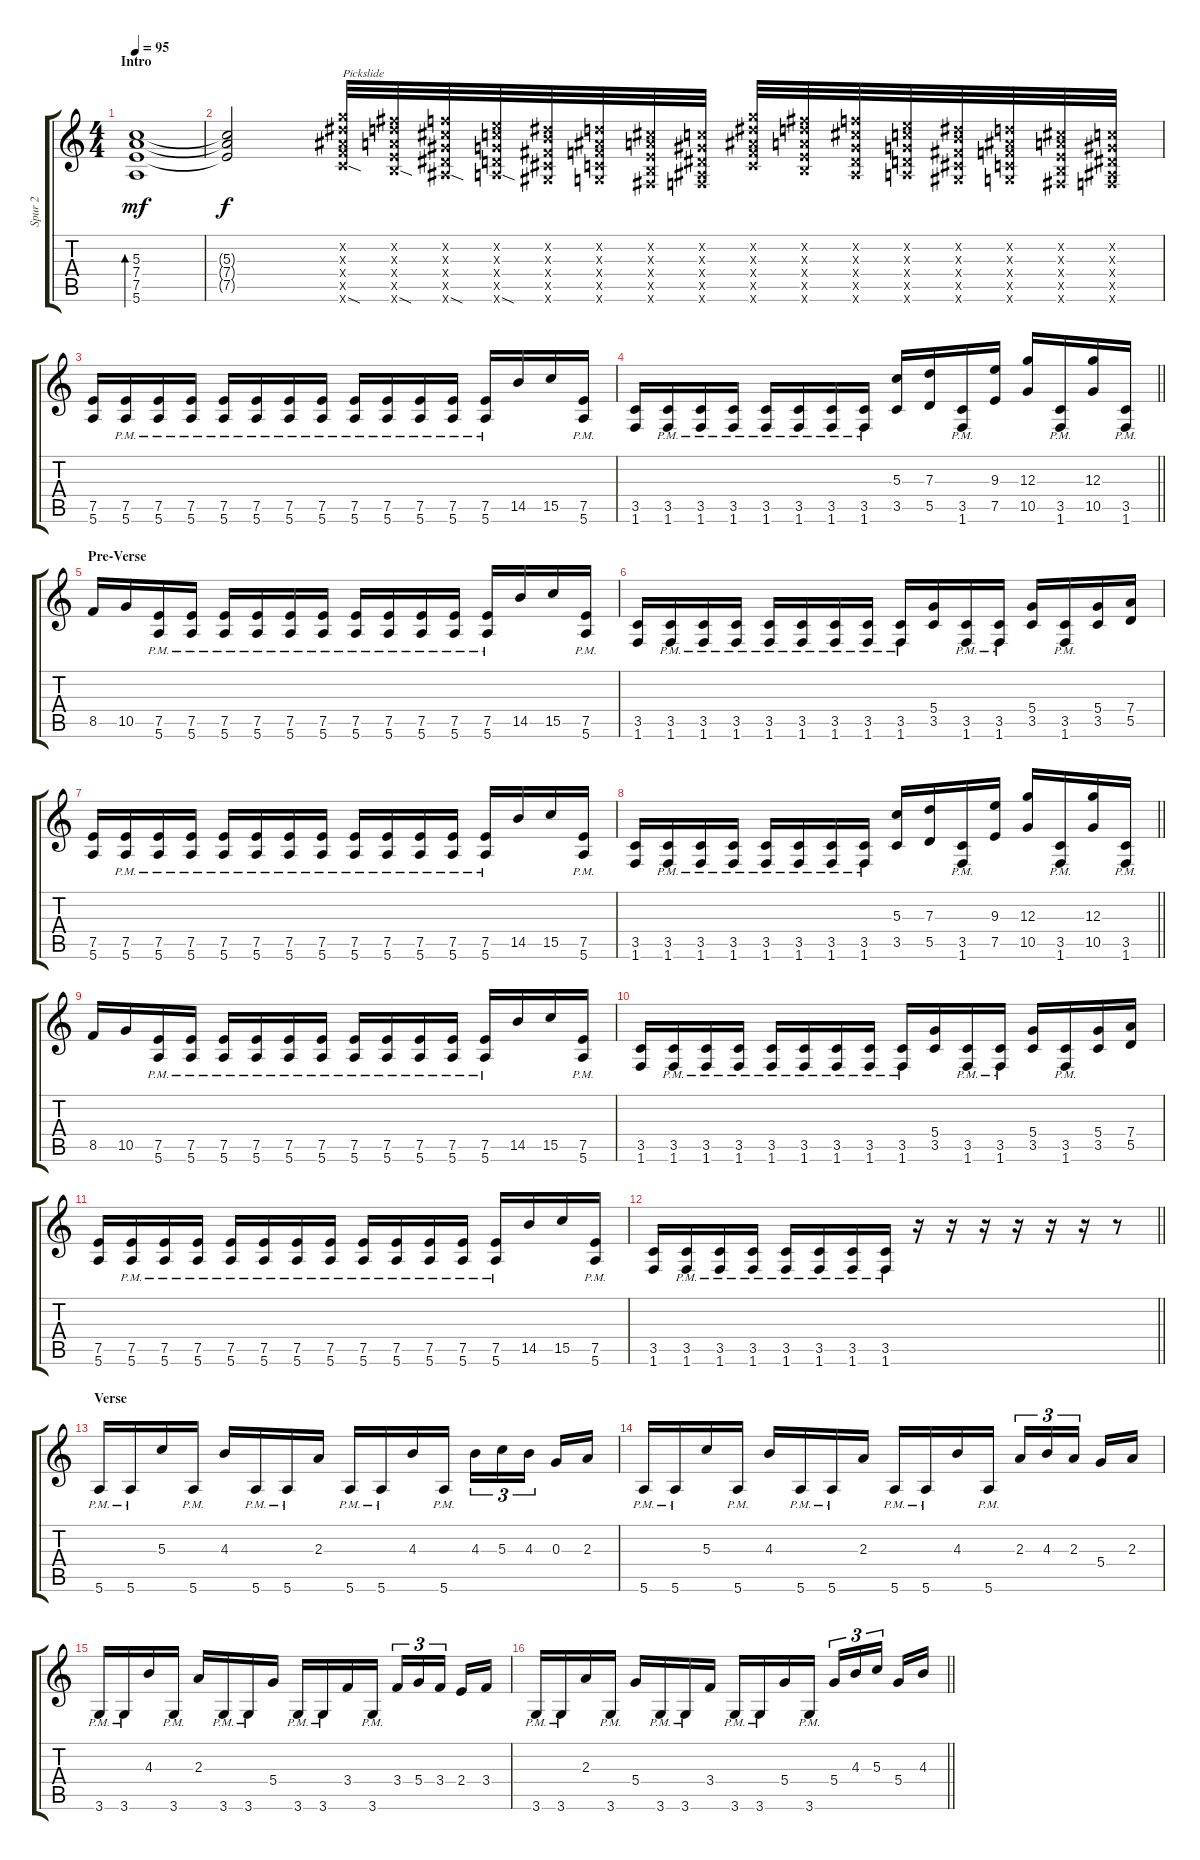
\track ("Spur 2" "Spur 2") {instrument distortionguitar}
\staff {score tabs}
\tuning (E4 B3 G3 D3 A2 E2) {hide}
\ts (4 4)
\section ("" "Intro")
\tempo 95
\clef g2
\ks c
(5.3 7.4 7.5 5.6).1{bd 240 dy mf instrument distortionguitar} |
(5.3{t} 7.4{t} 7.5{t}).2{dy f} (8.2{x} 8.3{x} 8.4{x} 8.5{x} 8.6{sod x}).32{txt "Pickslide"} (7.2{x} 7.3{x} 7.4{x} 7.5{x} 7.6{sod x}).32 (6.2{x} 6.3{x} 6.4{x} 6.5{x} 6.6{sod x}).32 (5.2{x} 5.3{x} 5.4{x} 5.5{x} 5.6{sod x}).32 (4.2{x} 4.3{x} 4.4{x} 4.5{x} 4.6{x}).32 (3.2{x} 3.3{x} 3.4{x} 3.5{x} 3.6{x}).32 (2.2{x} 2.3{x} 2.4{x} 2.5{x} 2.6{x}).32 (1.2{x} 1.3{x} 1.4{x} 1.5{x} 1.6{x}).32 (8.2{x} 8.3{x} 8.4{x} 8.5{x} 8.6{x}).32 (7.2{x} 7.3{x} 7.4{x} 7.5{x} 7.6{x}).32 (6.2{x} 6.3{x} 6.4{x} 6.5{x} 6.6{x}).32 (5.2{x} 5.3{x} 5.4{x} 5.5{x} 5.6{x}).32 (4.2{x} 4.3{x} 4.4{x} 4.5{x} 4.6{x}).32 (3.2{x} 3.3{x} 3.4{x} 3.5{x} 3.6{x}).32 (2.2{x} 2.3{x} 2.4{x} 2.5{x} 2.6{x}).32 (1.2{x} 1.3{x} 1.4{x} 1.5{x} 1.6{x}).32 |
(7.5 5.6).16 (7.5{pm} 5.6{pm}).16 (7.5{pm} 5.6{pm}).16 (7.5{pm} 5.6{pm}).16 (7.5{pm} 5.6{pm}).16 (7.5{pm} 5.6{pm}).16 (7.5{pm} 5.6{pm}).16 (7.5{pm} 5.6{pm}).16 (7.5{pm} 5.6{pm}).16 (7.5{pm} 5.6{pm}).16 (7.5{pm} 5.6{pm}).16 (7.5{pm} 5.6{pm}).16 (7.5{pm} 5.6{pm}).16 14.5.16 15.5.16 (7.5{pm} 5.6{pm}).16 |
\barLineRight lightlight
(3.5 1.6).16 (3.5{pm} 1.6{pm}).16 (3.5{pm} 1.6{pm}).16 (3.5{pm} 1.6{pm}).16 (3.5{pm} 1.6{pm}).16 (3.5{pm} 1.6{pm}).16 (3.5{pm} 1.6{pm}).16 (3.5{pm} 1.6{pm}).16 (5.3 3.5).16 (7.3 5.5).16 (3.5{pm} 1.6{pm}).16 (9.3 7.5).16 (12.3 10.5).16 (3.5{pm} 1.6{pm}).16 (12.3 10.5).16 (3.5{pm} 1.6{pm}).16 |
\section ("" "Pre-Verse")
8.5.16 10.5.16 (7.5{pm} 5.6{pm}).16 (7.5{pm} 5.6{pm}).16 (7.5{pm} 5.6{pm}).16 (7.5{pm} 5.6{pm}).16 (7.5{pm} 5.6{pm}).16 (7.5{pm} 5.6{pm}).16 (7.5{pm} 5.6{pm}).16 (7.5{pm} 5.6{pm}).16 (7.5{pm} 5.6{pm}).16 (7.5{pm} 5.6{pm}).16 (7.5{pm} 5.6{pm}).16 14.5.16 15.5.16 (7.5{pm} 5.6{pm}).16 |
(3.5 1.6).16 (3.5{pm} 1.6{pm}).16 (3.5{pm} 1.6{pm}).16 (3.5{pm} 1.6{pm}).16 (3.5{pm} 1.6{pm}).16 (3.5{pm} 1.6{pm}).16 (3.5{pm} 1.6{pm}).16 (3.5{pm} 1.6{pm}).16 (3.5{pm} 1.6{pm}).16 (5.4 3.5).16 (3.5{pm} 1.6{pm}).16 (3.5{pm} 1.6{pm}).16 (5.4 3.5).16 (3.5{pm} 1.6{pm}).16 (5.4 3.5).16 (7.4 5.5).16 |
(7.5 5.6).16 (7.5{pm} 5.6{pm}).16 (7.5{pm} 5.6{pm}).16 (7.5{pm} 5.6{pm}).16 (7.5{pm} 5.6{pm}).16 (7.5{pm} 5.6{pm}).16 (7.5{pm} 5.6{pm}).16 (7.5{pm} 5.6{pm}).16 (7.5{pm} 5.6{pm}).16 (7.5{pm} 5.6{pm}).16 (7.5{pm} 5.6{pm}).16 (7.5{pm} 5.6{pm}).16 (7.5{pm} 5.6{pm}).16 14.5.16 15.5.16 (7.5{pm} 5.6{pm}).16 |
\barLineRight lightlight
(3.5 1.6).16 (3.5{pm} 1.6{pm}).16 (3.5{pm} 1.6{pm}).16 (3.5{pm} 1.6{pm}).16 (3.5{pm} 1.6{pm}).16 (3.5{pm} 1.6{pm}).16 (3.5{pm} 1.6{pm}).16 (3.5{pm} 1.6{pm}).16 (5.3 3.5).16 (7.3 5.5).16 (3.5{pm} 1.6{pm}).16 (9.3 7.5).16 (12.3 10.5).16 (3.5{pm} 1.6{pm}).16 (12.3 10.5).16 (3.5{pm} 1.6{pm}).16 |
8.5.16 10.5.16 (7.5{pm} 5.6{pm}).16 (7.5{pm} 5.6{pm}).16 (7.5{pm} 5.6{pm}).16 (7.5{pm} 5.6{pm}).16 (7.5{pm} 5.6{pm}).16 (7.5{pm} 5.6{pm}).16 (7.5{pm} 5.6{pm}).16 (7.5{pm} 5.6{pm}).16 (7.5{pm} 5.6{pm}).16 (7.5{pm} 5.6{pm}).16 (7.5{pm} 5.6{pm}).16 14.5.16 15.5.16 (7.5{pm} 5.6{pm}).16 |
(3.5 1.6).16 (3.5{pm} 1.6{pm}).16 (3.5{pm} 1.6{pm}).16 (3.5{pm} 1.6{pm}).16 (3.5{pm} 1.6{pm}).16 (3.5{pm} 1.6{pm}).16 (3.5{pm} 1.6{pm}).16 (3.5{pm} 1.6{pm}).16 (3.5{pm} 1.6{pm}).16 (5.4 3.5).16 (3.5{pm} 1.6{pm}).16 (3.5{pm} 1.6{pm}).16 (5.4 3.5).16 (3.5{pm} 1.6{pm}).16 (5.4 3.5).16 (7.4 5.5).16 |
(7.5 5.6).16 (7.5{pm} 5.6{pm}).16 (7.5{pm} 5.6{pm}).16 (7.5{pm} 5.6{pm}).16 (7.5{pm} 5.6{pm}).16 (7.5{pm} 5.6{pm}).16 (7.5{pm} 5.6{pm}).16 (7.5{pm} 5.6{pm}).16 (7.5{pm} 5.6{pm}).16 (7.5{pm} 5.6{pm}).16 (7.5{pm} 5.6{pm}).16 (7.5{pm} 5.6{pm}).16 (7.5{pm} 5.6{pm}).16 14.5.16 15.5.16 (7.5{pm} 5.6{pm}).16 |
\barLineRight lightlight
(3.5 1.6).16 (3.5{pm} 1.6{pm}).16 (3.5{pm} 1.6{pm}).16 (3.5{pm} 1.6{pm}).16 (3.5{pm} 1.6{pm}).16 (3.5{pm} 1.6{pm}).16 (3.5{pm} 1.6{pm}).16 (3.5{pm} 1.6{pm}).16 r.16 r.16 r.16 r.16 r.16 r.16 r.8 |
\section ("" "Verse")
5.6{pm}.16 5.6{pm}.16 5.3.16 5.6{pm}.16 4.3.16 5.6{pm}.16 5.6{pm}.16 2.3.16 5.6{pm}.16 5.6{pm}.16 4.3.16 5.6{pm}.16 4.3.16{tu (3 2)} 5.3.16{tu (3 2)} 4.3.16{tu (3 2)} 0.3.16 2.3.16 |
5.6{pm}.16 5.6{pm}.16 5.3.16 5.6{pm}.16 4.3.16 5.6{pm}.16 5.6{pm}.16 2.3.16 5.6{pm}.16 5.6{pm}.16 4.3.16 5.6{pm}.16 2.3.16{tu (3 2)} 4.3.16{tu (3 2)} 2.3.16{tu (3 2)} 5.4.16 2.3.16 |
3.6{pm}.16 3.6{pm}.16 4.3.16 3.6{pm}.16 2.3.16 3.6{pm}.16 3.6{pm}.16 5.4.16 3.6{pm}.16 3.6{pm}.16 3.4.16 3.6{pm}.16 3.4.16{tu (3 2)} 5.4.16{tu (3 2)} 3.4.16{tu (3 2)} 2.4.16 3.4.16 |
\barLineRight lightlight
3.6{pm}.16 3.6{pm}.16 2.3.16 3.6{pm}.16 5.4.16 3.6{pm}.16 3.6{pm}.16 3.4.16 3.6{pm}.16 3.6{pm}.16 5.4.16 3.6{pm}.16 5.4.16{tu (3 2)} 4.3.16{tu (3 2)} 5.3.16{tu (3 2)} 5.4.16 4.3.16
